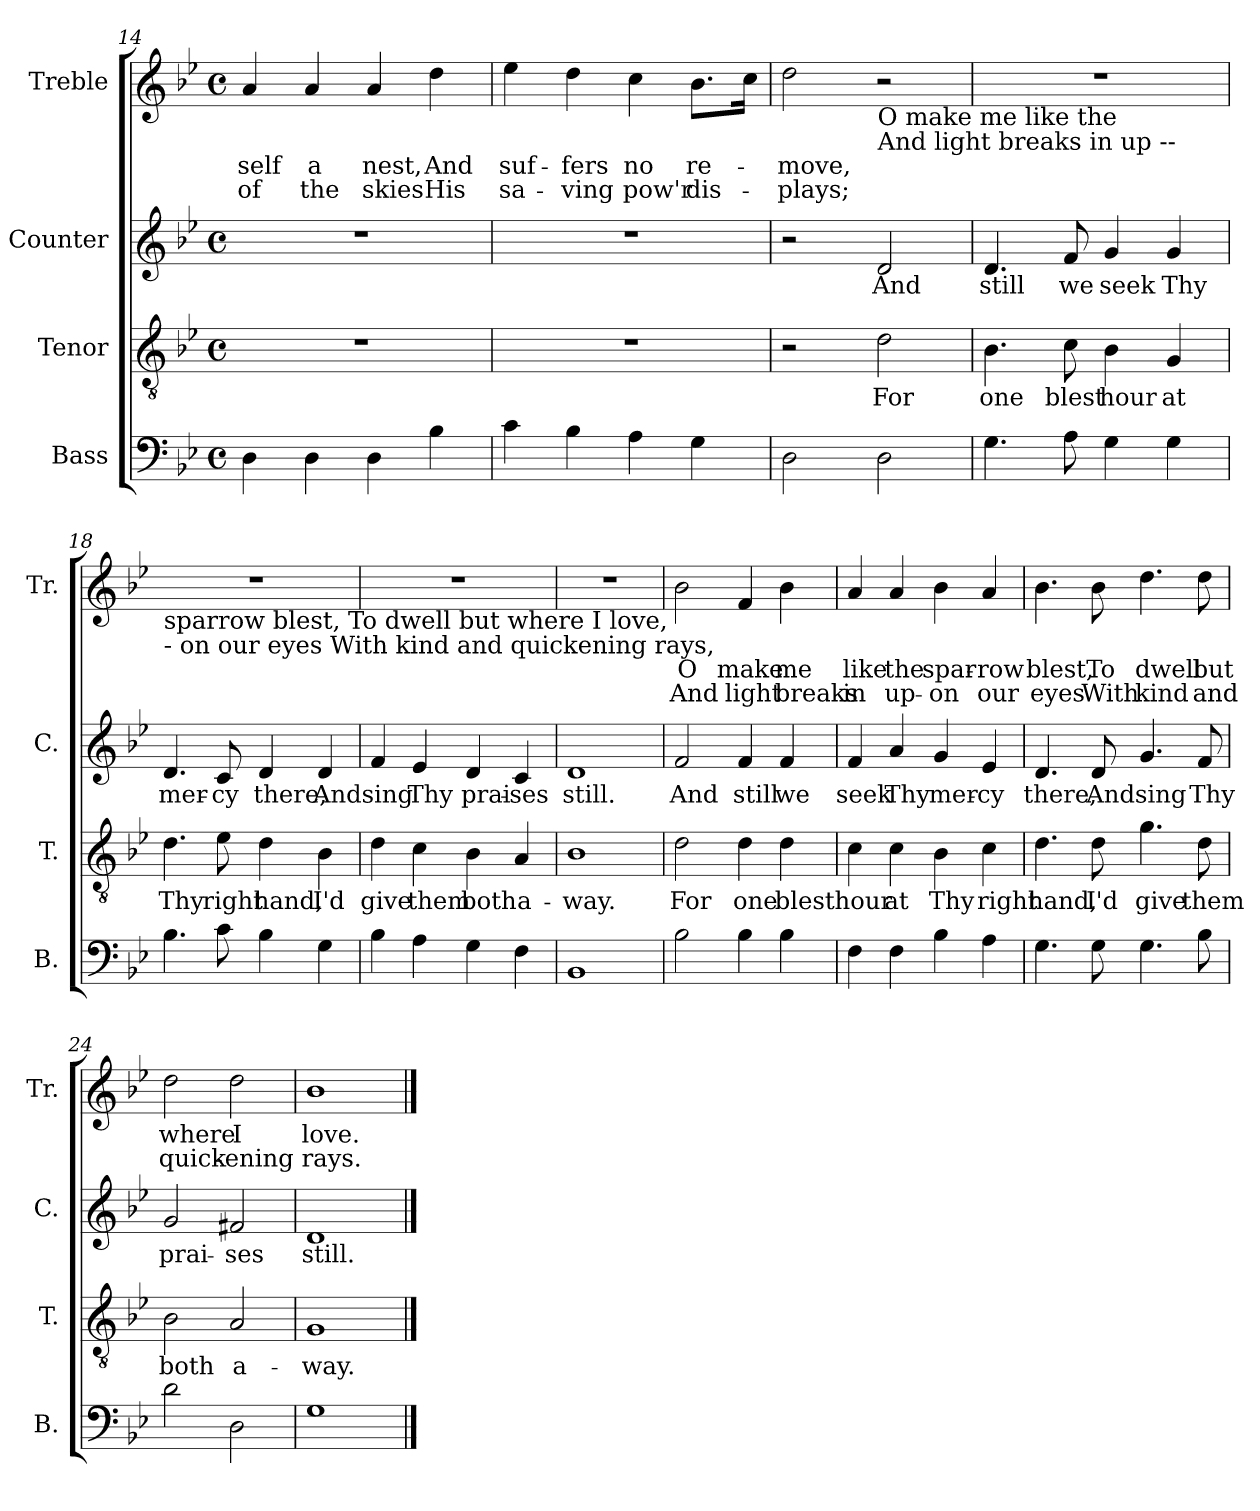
**kern	**kern	**text	**kern	**text	**kern	**text	**text
*part4	*part3	*part3	*part2	*part2	*part1	*part1	*part1
*staff4	*staff3	*staff3	*staff2	*staff2	*staff1	*staff1	*staff1
*I"Bass	*I"Tenor	*	*I"Counter	*	*I"Treble	*	*
*I'B.	*I'T.	*	*I'C.	*	*I'Tr.	*	*
*clefF4	*clefGv2	*	*clefG2	*	*clefG2	*	*
*k[b-e-]	*k[b-e-]	*	*k[b-e-]	*	*k[b-e-]	*	*
*M4/4	*M4/4	*	*M4/4	*	*M4/4	*	*
*met(c)	*met(c)	*	*met(c)	*	*met(c)	*	*
=14	=14	=14	=14	=14	=14	=14	=14
4D\	1r	.	1r	.	4a/	-self	of
4D\	.	.	.	.	4a/	a	the
4D\	.	.	.	.	4a/	nest,	skies
4B-\	.	.	.	.	4dd\	And	His
=15	=15	=15	=15	=15	=15	=15	=15
4c\	1r	.	1r	.	4ee-\	suf-	sa-
4B-\	.	.	.	.	4dd\	-fers	-ving
4A\	.	.	.	.	4cc\	no	pow'r
4G\	.	.	.	.	8.b-\L	re-	dis-
.	.	.	.	.	16cc\Jk	.	.
=16	=16	=16	=16	=16	=16	=16	=16
2D\	2r	.	2r	.	2dd\	-move,	-plays;
!	!	!	!	!	!LO:TX:b:t=O       make    me  like  the	!	!
!	!	!	!	!	!LO:TX:b:t=And    light   breaks  in   up --	!	!
2D\	2d\	For	2d/	And	2r	.	.
=17	=17	=17	=17	=17	=17	=17	=17
4.G\	4.B-\	one	4.d/	still	1r	.	.
8A\	8c\	blest	8f/	we	.	.	.
4G\	4B-\	hour	4g/	seek	.	.	.
4G\	4G/	at	4g/	Thy	.	.	.
!!LO:PB:g=z
=18	=18	=18	=18	=18	=18	=18	=18
!	!	!	!	!	!LO:TX:b:t=sparrow  blest,  To   dwell  but  where  I   love,	!	!
!	!	!	!	!	!LO:TX:b:t=- on  our  eyes  With  kind and quickening rays,	!	!
4.B-\	4.d\	Thy	4.d/	mer-	1r	.	.
8c\	8e-\	right	8c/	-cy	.	.	.
4B-\	4d\	hand,	4d/	there,	.	.	.
4G\	4B-\	I'd	4d/	And	.	.	.
=19	=19	=19	=19	=19	=19	=19	=19
4B-\	4d\	give	4f/	sing	1r	.	.
4A\	4c\	them	4e-/	Thy	.	.	.
4G\	4B-\	both	4d/	prai-	.	.	.
4F\	4A/	a-	4c/	-ses	.	.	.
=20	=20	=20	=20	=20	=20	=20	=20
1BB-	1B-	-way.	1d	still.	1r	.	.
=21	=21	=21	=21	=21	=21	=21	=21
2B-\	2d\	For	2f/	And	2b-\	O	And
4B-\	4d\	one	4f/	still	4f/	make	light
4B-\	4d\	blest	4f/	we	4b-\	me	breaks
=22	=22	=22	=22	=22	=22	=22	=22
4F\	4c\	hour	4f/	seek	4a/	like	in
4F\	4c\	at	4a/	Thy	4a/	the	up-
4B-\	4B-\	Thy	4g/	mer-	4b-\	spar-	-on
4A\	4c\	right	4e-/	-cy	4a/	-row	our
=23	=23	=23	=23	=23	=23	=23	=23
4.G\	4.d\	hand,	4.d/	there,	4.b-\	blest,	eyes
8G\	8d\	I'd	8d/	And	8b-\	To	With
4.G\	4.g\	give	4.g/	sing	4.dd\	dwell	kind
8B-\	8d\	them	8f/	Thy	8dd\	but	and
!!LO:LB:g=z
=24	=24	=24	=24	=24	=24	=24	=24
2d\	2B-\	both	2g/	prai-	2dd\	where	quick-
2D\	2A/	a-	2f#X/	-ses	2dd\	I	-ening
=25	=25	=25	=25	=25	=25	=25	=25
1G	1G	-way.	1d	still.	1b-	love.	rays.
==	==	==	==	==	==	==	==
*-	*-	*-	*-	*-	*-	*-	*-
